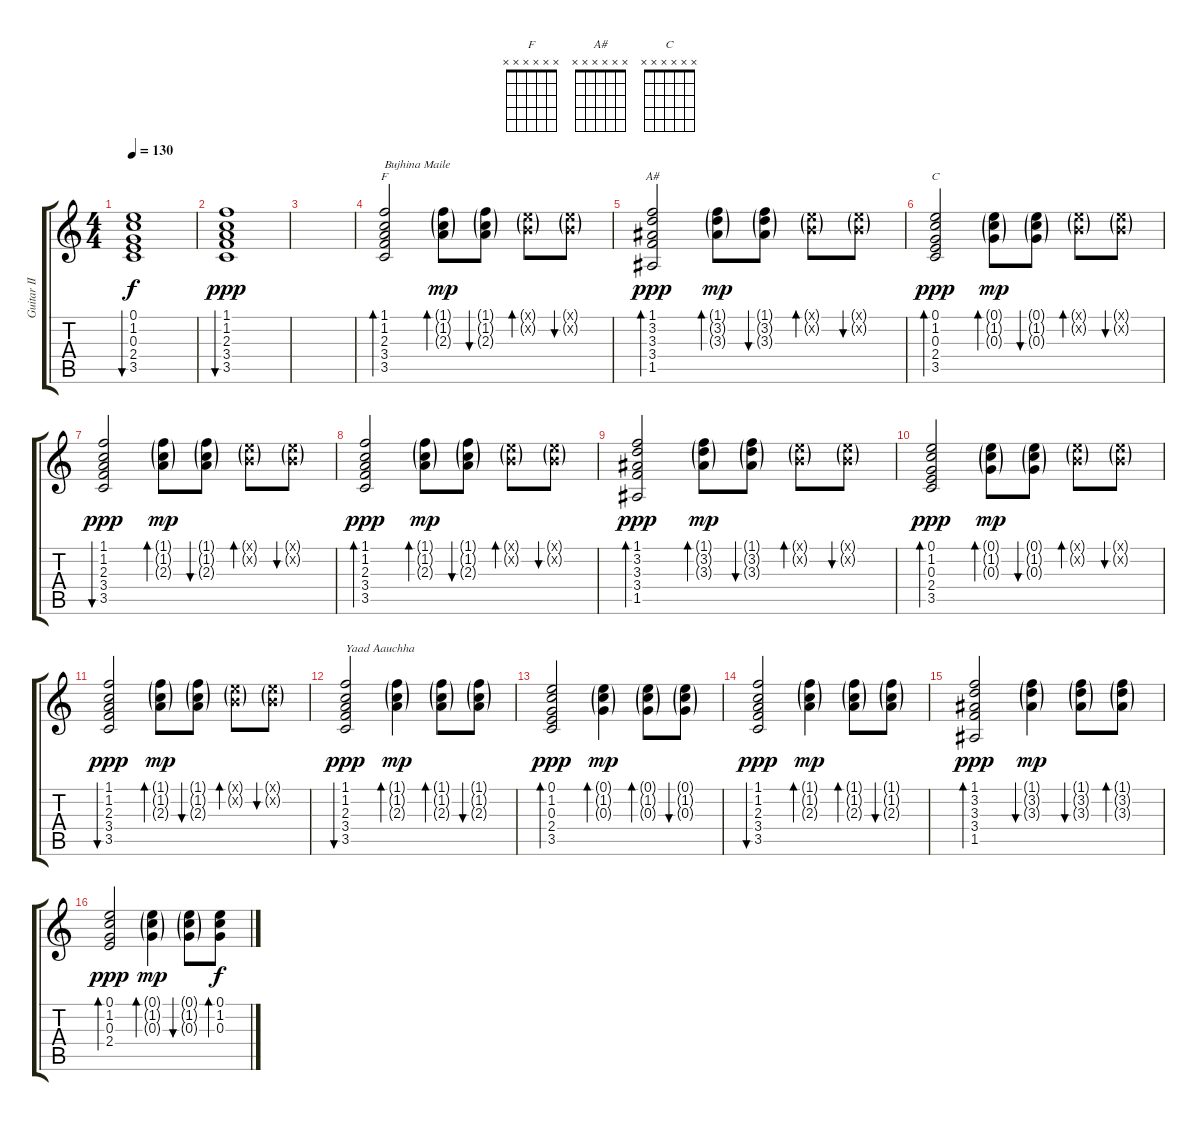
\track ("Guitar II" "Guitar II") {instrument acousticguitarsteel}
\staff {score tabs}
\tuning (E4 B3 G3 D3 A2 E2) {hide}
\chord ("F" x x x x x x)
\chord ("A#" x x x x x x)
\chord ("C" x x x x x x)
\ts (4 4)
\tempo 130
\clef g2
\ks c
(0.1 1.2 0.3 2.4 3.5).1{bu 240 dy f} |
(1.1 1.2 2.3 3.4 3.5).1{bu 240 dy ppp} |
|
(1.1 1.2 2.3 3.4 3.5).2{bd 120 ch "F" txt "Bujhina Maile"} (1.1{g} 1.2{g} 2.3{g}).8{bd 120 dy mp} (1.1{g} 1.2{g} 2.3{g}).8{bu 120} (0.1{g x} 0.2{g x}).8{bd 120} (0.1{g x} 0.2{g x}).8{bu 120} |
(1.1 3.2 3.3 3.4 1.5).2{bd 120 ch "A#" dy ppp} (1.1{g} 3.2{g} 3.3{g}).8{bd 120 dy mp} (1.1{g} 3.2{g} 3.3{g}).8{bu 120} (0.1{g x} 0.2{g x}).8{bd 120} (0.1{g x} 0.2{g x}).8{bu 120} |
(0.1 1.2 0.3 2.4 3.5).2{bd 120 ch "C" dy ppp} (0.1{g} 1.2{g} 0.3{g}).8{bd 60 dy mp} (0.1{g} 1.2{g} 0.3{g}).8{bu 120} (0.1{g x} 0.2{g x}).8{bd 120} (0.1{g x} 0.2{g x}).8{bu 120} |
(1.1 1.2 2.3 3.4 3.5).2{bu 240 dy ppp} (1.1{g} 1.2{g} 2.3{g}).8{bd 60 dy mp} (1.1{g} 1.2{g} 2.3{g}).8{bu 120} (0.1{g x} 0.2{g x}).8{bd 120} (0.1{g x} 0.2{g x}).8{bu 120} |
(1.1 1.2 2.3 3.4 3.5).2{bd 120 dy ppp} (1.1{g} 1.2{g} 2.3{g}).8{bd 120 dy mp} (1.1{g} 1.2{g} 2.3{g}).8{bu 120} (0.1{g x} 0.2{g x}).8{bd 120} (0.1{g x} 0.2{g x}).8{bu 120} |
(1.1 3.2 3.3 3.4 1.5).2{bd 120 dy ppp} (1.1{g} 3.2{g} 3.3{g}).8{bd 120 dy mp} (1.1{g} 3.2{g} 3.3{g}).8{bu 120} (0.1{g x} 0.2{g x}).8{bd 120} (0.1{g x} 0.2{g x}).8{bu 120} |
(0.1 1.2 0.3 2.4 3.5).2{bd 120 dy ppp} (0.1{g} 1.2{g} 0.3{g}).8{bd 60 dy mp} (0.1{g} 1.2{g} 0.3{g}).8{bu 120} (0.1{g x} 0.2{g x}).8{bd 120} (0.1{g x} 0.2{g x}).8{bu 120} |
(1.1 1.2 2.3 3.4 3.5).2{bu 240 dy ppp} (1.1{g} 1.2{g} 2.3{g}).8{bd 60 dy mp} (1.1{g} 1.2{g} 2.3{g}).8{bu 120} (0.1{g x} 0.2{g x}).8{bd 120} (0.1{g x} 0.2{g x}).8{bu 120} |
(1.1 1.2 2.3 3.4 3.5).2{bu 240 txt "Yaad Aauchha" dy ppp} (1.1{g} 1.2{g} 2.3{g}).4{bd 60 dy mp} (1.1{g} 1.2{g} 2.3{g}).8{bd 120} (1.1{g} 1.2{g} 2.3{g}).8{bu 120} |
(0.1 1.2 0.3 2.4 3.5).2{bd 30 dy ppp} (0.1{g} 1.2{g} 0.3{g}).4{bd 60 dy mp} (0.1{g} 1.2{g} 0.3{g}).8{bd 120} (0.1{g} 1.2{g} 0.3{g}).8{bu 120} |
(1.1 1.2 2.3 3.4 3.5).2{bu 240 dy ppp} (1.1{g} 1.2{g} 2.3{g}).4{bd 60 dy mp} (1.1{g} 1.2{g} 2.3{g}).8{bd 120} (1.1{g} 1.2{g} 2.3{g}).8{bu 120} |
(1.1 3.2 3.3 3.4 1.5).2{bd 60 dy ppp} (1.1{g} 3.2{g} 3.3{g}).4{bu 60 dy mp} (1.1{g} 3.2{g} 3.3{g}).8{bu 120} (1.1{g} 3.2{g} 3.3{g}).8{bd 120} |
(0.1 1.2 0.3 2.4).2{bd 120 dy ppp} (0.1{g} 1.2{g} 0.3{g}).4{bd 120 dy mp} (0.1{g} 1.2{g} 0.3{g}).8{bu 120} (0.1 1.2 0.3).8{bd 120 dy f}
